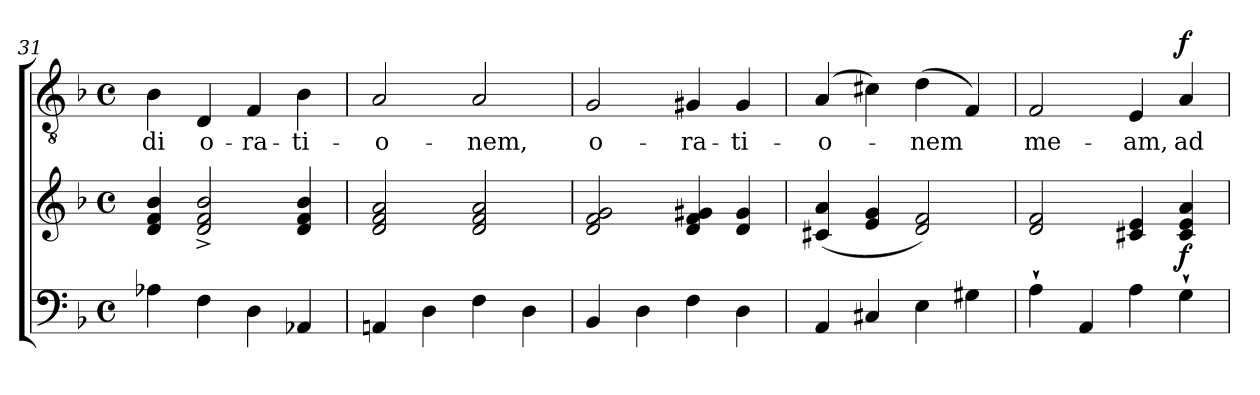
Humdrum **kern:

**kern	**kern	**dynam	**kern	**text	**dynam
*part2	*part2	*part2	*part1	*part1	*part1
*staff3	*staff2	*staff2/3	*staff1	*staff1	*staff1
!!LO:LB:g=z
*clefF4	*clefG2	*	*clefGv2	*	*
*k[b-]	*k[b-]	*	*k[b-]	*	*
*F:	*F:	*	*F:	*	*
*M4/4	*M4/4	*	*M4/4	*	*
*met(c)	*met(c)	*	*met(c)	*	*
=31	=31	=31	=31	=31	=31
!	!	!	!	!LO:LY:b	!
4A-X\	4d/ 4f/ 4b-/	.	4B-\	-di	.
!	!	!	!	!LO:LY:b	!
4F\	2d/^< 2f/^< 2b-/^<	.	4D/	o-	.
!	!	!	!	!LO:LY:b	!
4D\	.	.	4F/	-ra-	.
!	!	!	!	!LO:LY:b	!
4AA-X/	4d/ 4f/ 4b-/	.	4B-\	-ti-	.
=32	=32	=32	=32	=32	=32
!	!	!	!	!LO:LY:b	!
4AAn/	2d/ 2f/ 2a/	.	2A/	-o-	.
4D\	.	.	.	.	.
!	!	!	!	!LO:LY:b	!
4F\	2d/ 2f/ 2a/	.	2A/	-nem,	.
4D\	.	.	.	.	.
=33	=33	=33	=33	=33	=33
!	!	!	!	!LO:LY:b	!
4BB-/	2d/ 2f/ 2g/	.	2G/	o-	.
4D\	.	.	.	.	.
!	!	!	!	!LO:LY:b	!
4F\	4d/ 4f/ 4g#X/	.	4G#X/	-ra-	.
!	!	!	!	!LO:LY:b	!
4D\	4d/ 4g#/	.	4G#/	-ti-	.
=34	=34	=34	=34	=34	=34
!	!	!	!	!LO:LY:b	!
4AA/	(<4c#X/ 4a/	.	(4A/	-o-	.
4C#X/	4e/ 4g/	.	4c#X\)	.	.
!	!	!	!	!LO:LY:b	!
4E\	2d/ 2f/)	.	(>4d\	-nem	.
4G#X\	.	.	4F/)	.	.
=35	=35	=35	=35	=35	=35
!	!	!	!	!LO:LY:b	!
4A`>\	2d/ 2f/	.	2F/	me-	.
4AA/	.	.	.	.	.
!	!	!	!	!LO:LY:b	!
4A\	4c#X/ 4e/	.	4E/	-am,	.
!	!	!LO:DY:b	!	!LO:LY:b	!LO:DY:a
4G`>\	4c#/ 4e/ 4a/	f	4A/	ad	f
=	=	=	=	=	=
*-	*-	*-	*-	*-	*-
